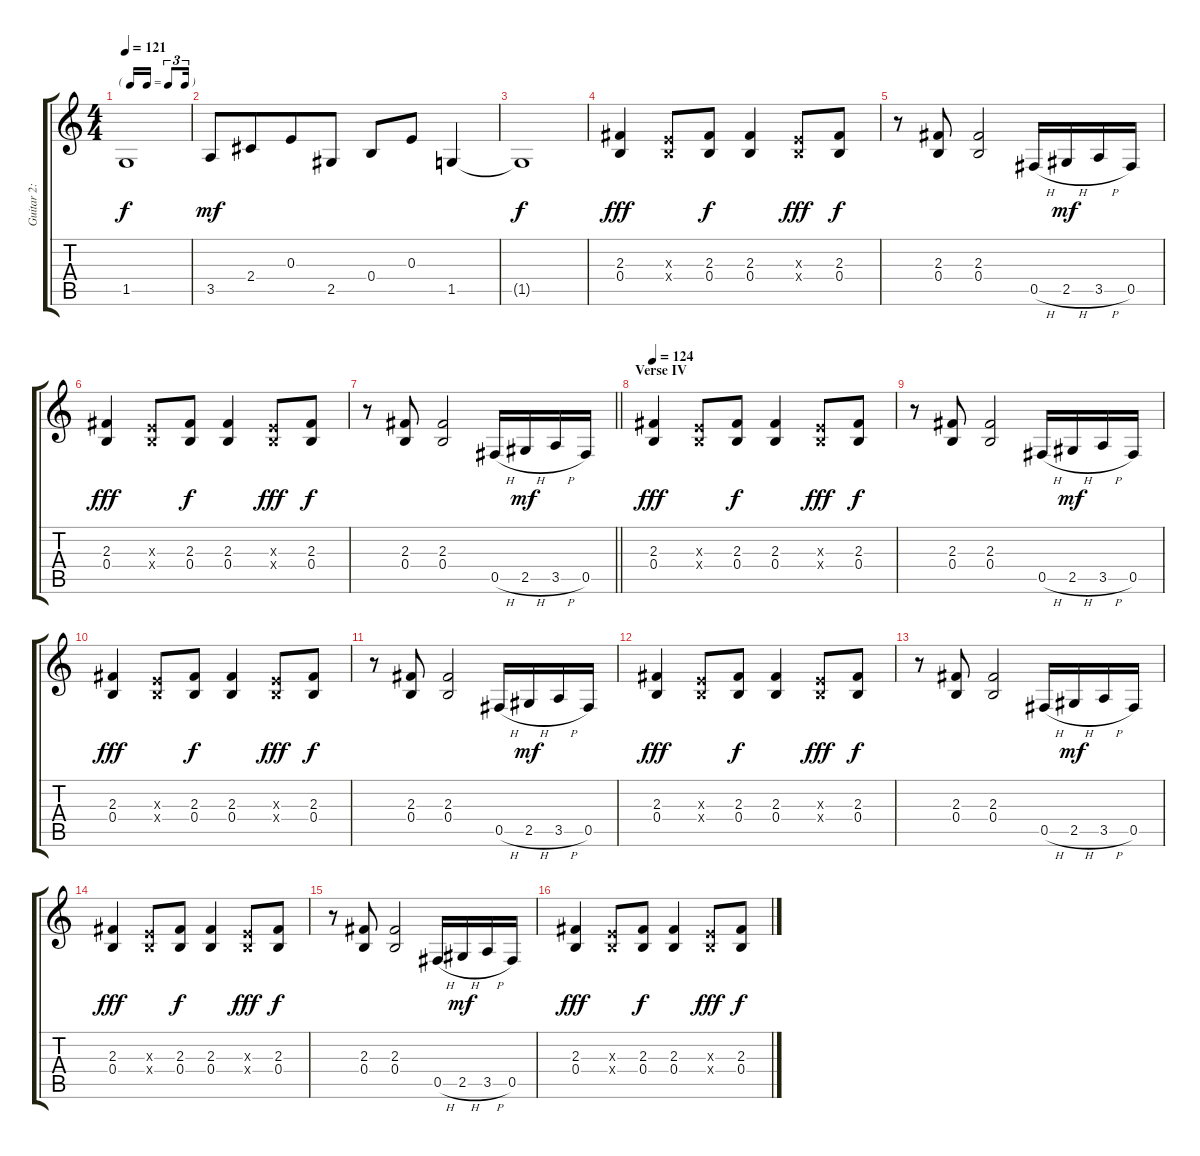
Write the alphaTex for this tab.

\track ("Guitar 2: Tony" "Guitar 2: ") {instrument overdrivenguitar}
\staff {score tabs}
\tuning (Db4 Ab3 E3 B2 Gb2 Db2) {hide}
\ts (4 4)
\tf triplet16th
\tempo 121
\clef g2
\ks c
1.5{t}.1{dy f} |
3.5.8{dy mf} 2.4.8{beam merge} 0.3.8 2.5.8 0.4.8 0.3.8 1.5.4 |
1.5{t}.1{dy f} |
(2.3 0.4).4{dy fff} (0.3{x} 0.4{x}).8 (2.3 0.4).8{dy f} (2.3 0.4).4 (0.3{x} 0.4{x}).8{dy fff} (2.3 0.4).8{dy f} |
r.8 (2.3 0.4).8 (2.3 0.4).2 0.5{h}.16 2.5{h}.16{dy mf} 3.5{h}.16 0.5.16 |
(2.3 0.4).4{dy fff} (0.3{x} 0.4{x}).8 (2.3 0.4).8{dy f} (2.3 0.4).4 (0.3{x} 0.4{x}).8{dy fff} (2.3 0.4).8{dy f} |
\barLineRight lightlight
r.8 (2.3 0.4).8 (2.3 0.4).2 0.5{h}.16 2.5{h}.16{dy mf} 3.5{h}.16 0.5.16 |
\section ("" "Verse IV")
\tempo 124
(2.3 0.4).4{dy fff} (0.3{x} 0.4{x}).8 (2.3 0.4).8{dy f} (2.3 0.4).4 (0.3{x} 0.4{x}).8{dy fff} (2.3 0.4).8{dy f} |
r.8 (2.3 0.4).8 (2.3 0.4).2 0.5{h}.16 2.5{h}.16{dy mf} 3.5{h}.16 0.5.16 |
(2.3 0.4).4{dy fff} (0.3{x} 0.4{x}).8 (2.3 0.4).8{dy f} (2.3 0.4).4 (0.3{x} 0.4{x}).8{dy fff} (2.3 0.4).8{dy f} |
r.8 (2.3 0.4).8 (2.3 0.4).2 0.5{h}.16 2.5{h}.16{dy mf} 3.5{h}.16 0.5.16 |
(2.3 0.4).4{dy fff} (0.3{x} 0.4{x}).8 (2.3 0.4).8{dy f} (2.3 0.4).4 (0.3{x} 0.4{x}).8{dy fff} (2.3 0.4).8{dy f} |
r.8 (2.3 0.4).8 (2.3 0.4).2 0.5{h}.16 2.5{h}.16{dy mf} 3.5{h}.16 0.5.16 |
(2.3 0.4).4{dy fff} (0.3{x} 0.4{x}).8 (2.3 0.4).8{dy f} (2.3 0.4).4 (0.3{x} 0.4{x}).8{dy fff} (2.3 0.4).8{dy f} |
r.8 (2.3 0.4).8 (2.3 0.4).2 0.5{h}.16 2.5{h}.16{dy mf} 3.5{h}.16 0.5.16 |
(2.3 0.4).4{dy fff} (0.3{x} 0.4{x}).8 (2.3 0.4).8{dy f} (2.3 0.4).4 (0.3{x} 0.4{x}).8{dy fff} (2.3 0.4).8{dy f}
